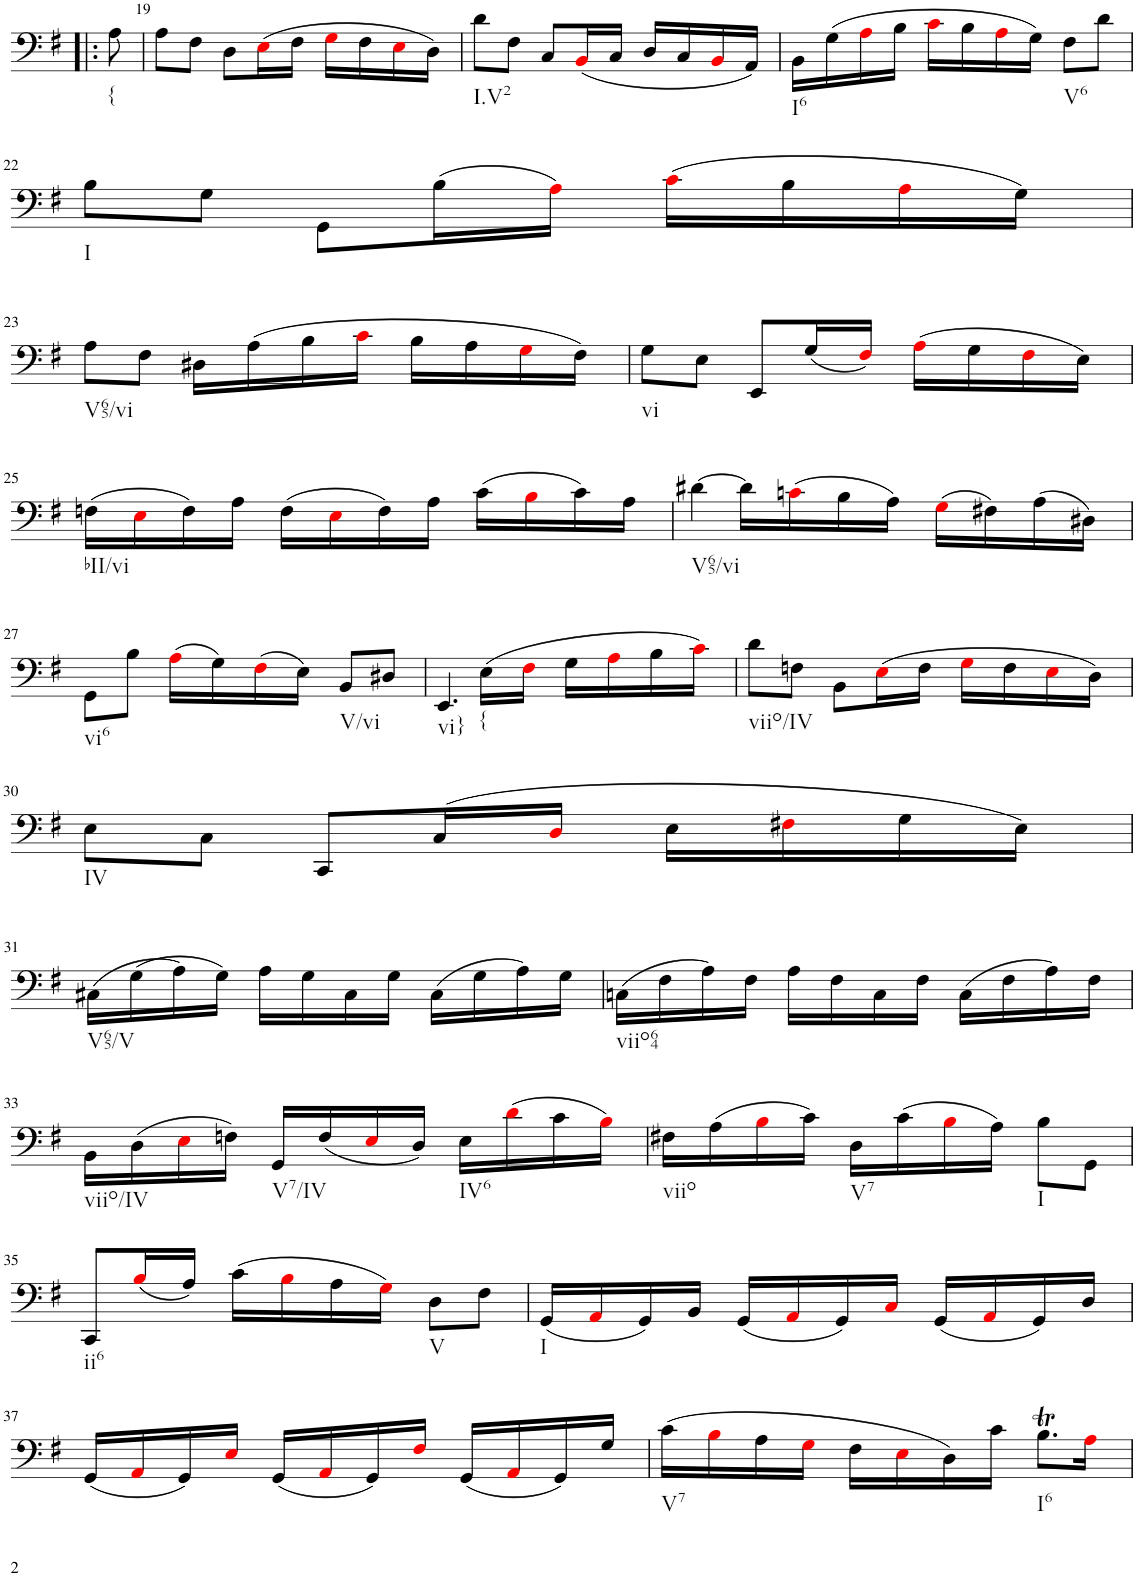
**kern
*part1
*staff1
*I"Piano
*I'Pno.
!!LO:PB:g=z
*clefF4
*k[f#]
*M3/4
=18X1!|:
!LO:TX:b:t={
8A\
=19
8A\L
8F#\J
8D\L
(16Ei\L
16F#\JJ
16Gi\LL
16F#\
16Ei\
16D\JJ)
=20
!LO:TX:b:t=I.V2
8d\L
8F#\J
8C/L
(16BBi/L
16C/JJ
16D/LL
16C/
16BBi/
16AA/JJ)
=21
!LO:TX:b:t=I6
16BB\LL
(16G\
16Ai\
16B\JJ
16ci\LL
16B\
16Ai\
16G\JJ)
!LO:TX:b:t=V6
8F#\L
8d\J
!!LO:LB:g=z
=22
!LO:TX:b:t=I
8B\L
8G\J
8GG\L
(16B\L
16Ai\JJ)
(16ci\LL
16B\
16Ai\
16G\JJ)
!!LO:LB:g=z
=23
!LO:TX:b:t=V65/vi
8A\L
8F#\J
16D#X\LL
(16A\
16B\
16ci\JJ
16B\LL
16A\
16Gi\
16F#\JJ)
=24
!LO:TX:b:t=vi
8G\L
8E\J
8EE/L
(16G/L
16F#i/JJ)
(16Ai\LL
16G\
16F#i\
16E\JJ)
!!LO:LB:g=z
=25
!LO:TX:b:t=bII/vi
(16Fn\LL
16Ei\
16F\)
16A\JJ
(16F\LL
16Ei\
16F\)
16A\JJ
(16c\LL
16Bi\
16c\)
16A\JJ
=26
!LO:TX:b:t=V65/vi
[4d#X\
16d#\LL]
(16cni\
16B\
16A\JJ)
(16Gi\LL
16F#X\)
(16A\
16D#X\JJ)
!!LO:LB:g=z
=27
!LO:TX:b:t=vi6
8GG\L
8B\J
(16Ai\LL
16G\)
(16F#i\
16E\JJ)
!LO:TX:b:t=V/vi
8BB/L
8D#X/J
=28
!LO:TX:b:t=vi}
4.EE/
!LO:TX:b:t={
(16E\LL
16F#i\JJ
16G\LL
16Ai\
16B\
16ci\JJ)
=29
!LO:TX:b:t=viio/IV
8d\L
8Fn\J
8BB\L
(16Ei\L
16F\JJ
16Gi\LL
16F\
16Ei\
16D\JJ)
!!LO:LB:g=z
=30
!LO:TX:b:t=IV
8E\L
8C\J
8CC/L
(16C/L
16Di/JJ
16E\LL
16F#Xi\
16G\
16E\JJ)
!!LO:LB:g=z
=31
!LO:TX:b:t=V65/V
(16C#X\LL
(16G\
16A\)
16G\JJ)
16A\LL
16G\
16C#\
16G\JJ
(16C#\LL
16G\
16A\)
16G\JJ
=32
!LO:TX:b:t=viio64
(16Cn\LL
16F#\
16A\)
16F#\JJ
16A\LL
16F#\
16C\
16F#\JJ
(16C\LL
16F#\
16A\)
16F#\JJ
!!LO:LB:g=z
=33
!LO:TX:b:t=viio/IV
16BB\LL
(16D\
16Ei\
16Fn\JJ)
!LO:TX:b:t=V7/IV
16GG/LL
(16F/
16Ei/
16D/JJ)
!LO:TX:b:t=IV6
16E\LL
(16di\
16c\
16Bi\JJ)
=34
!LO:TX:b:t=viio
16F#X\LL
(16A\
16Bi\
16c\JJ)
!LO:TX:b:t=V7
16D\LL
(16c\
16Bi\
16A\JJ)
!LO:TX:b:t=I
8B\L
8GG\J
!!LO:LB:g=z
=35
!LO:TX:b:t=ii6
8CC/L
(16Bi/L
16A/JJ)
(16c\LL
16Bi\
16A\
16Gi\JJ)
!LO:TX:b:t=V
8D\L
8F#\J
=36
!LO:TX:b:t=I
(16GG/LL
16AAi/
16GG/)
16BB/JJ
(16GG/LL
16AAi/
16GG/)
16Ci/JJ
(16GG/LL
16AAi/
16GG/)
16D/JJ
!!LO:LB:g=z
=37
(16GG/LL
16AAi/
16GG/)
16Ei/JJ
(16GG/LL
16AAi/
16GG/)
16F#i/JJ
(16GG/LL
16AAi/
16GG/)
16G/JJ
=38
!LO:TX:b:t=V7
(16c\LL
16Bi\
16A\
16Gi\JJ
16F#\LL
16Ei\
16D\)
16c\JJ
!LO:TX:b:t=I6
8.Bt\L
16Ai\Jk
=
*-
